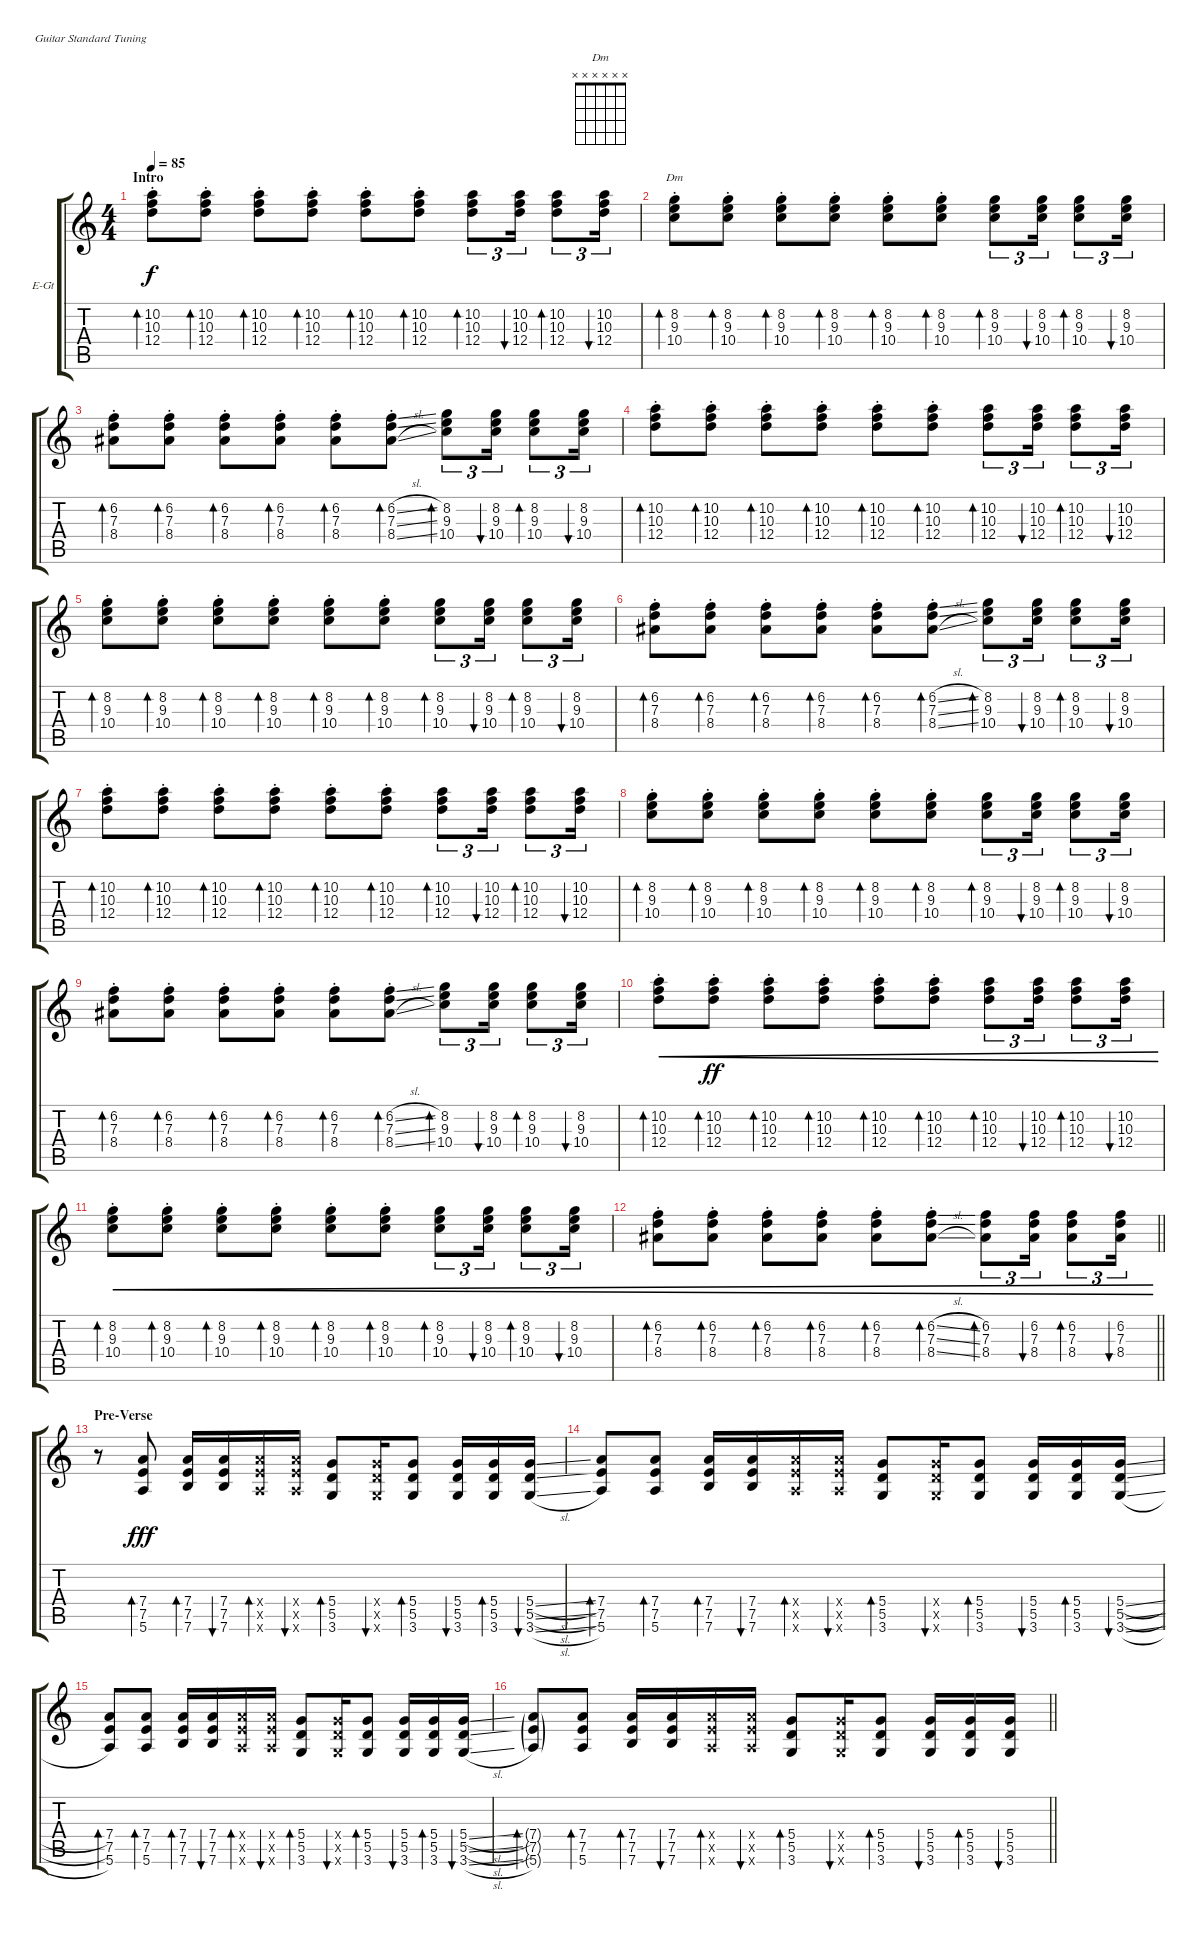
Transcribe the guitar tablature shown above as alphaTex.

\bracketExtendMode groupsimilarinstruments
\firstSystemTrackNameOrientation horizontal
\otherSystemsTrackNameOrientation horizontal
\track ("Robert Smith 1" "E-Gt") {mute instrument electricguitarclean}
\staff {score tabs}
\tuning (E4 B3 G3 D3 A2 E2)
\chord ("Dm" x x x x x x)
\ts (4 4)
\beaming (8 2 2 2 2)
\section ("" "Intro")
\tempo 85
\clef g2
\ks c
(10.2{st} 10.3{st} 12.4{st}).8{bd 30 dy f instrument electricguitarclean} (10.2{st} 10.3{st} 12.4{st}).8{bd 30} (10.2{st} 10.3{st} 12.4{st}).8{bd 30} (10.2{st} 10.3{st} 12.4{st}).8{bd 30} (10.2{st} 10.3{st} 12.4{st}).8{bd 30} (10.2{st} 10.3{st} 12.4{st}).8{bd 30} (10.2 10.3 12.4).8{tu (3 2) bd 30} (10.2 10.3 12.4).16{tu (3 2) bu 30} (10.2 10.3 12.4).8{tu (3 2) bd 30} (10.2 10.3 12.4).16{tu (3 2) bu 30} |
(8.2{st} 9.3{st} 10.4{st}).8{bd 30 ch "Dm"} (8.2{st} 9.3{st} 10.4{st}).8{bd 30} (8.2{st} 9.3{st} 10.4{st}).8{bd 30} (8.2{st} 9.3{st} 10.4{st}).8{bd 30} (8.2{st} 9.3{st} 10.4{st}).8{bd 30} (8.2{st} 9.3{st} 10.4{st}).8{bd 30} (8.2 9.3 10.4).8{tu (3 2) bd 30} (8.2 9.3 10.4).16{tu (3 2) bu 30} (8.2 9.3 10.4).8{tu (3 2) bd 30} (8.2 9.3 10.4).16{tu (3 2) bu 30} |
(6.2{st} 7.3{st} 8.4{st}).8{bd 30} (6.2{st} 7.3{st} 8.4{st}).8{bd 30} (6.2{st} 7.3{st} 8.4{st}).8{bd 30} (6.2{st} 7.3{st} 8.4{st}).8{bd 30} (6.2{st} 7.3{st} 8.4{st}).8{bd 30} (6.2{sl st} 7.3{sl st} 8.4{sl st}).8{bd 30} (8.2 9.3 10.4).8{tu (3 2) bd 30} (8.2 9.3 10.4).16{tu (3 2) bu 30} (8.2 9.3 10.4).8{tu (3 2) bd 30} (8.2 9.3 10.4).16{tu (3 2) bu 30} |
(10.2{st} 10.3{st} 12.4{st}).8{bd 30} (10.2{st} 10.3{st} 12.4{st}).8{bd 30} (10.2{st} 10.3{st} 12.4{st}).8{bd 30} (10.2{st} 10.3{st} 12.4{st}).8{bd 30} (10.2{st} 10.3{st} 12.4{st}).8{bd 30} (10.2{st} 10.3{st} 12.4{st}).8{bd 30} (10.2 10.3 12.4).8{tu (3 2) bd 30} (10.2 10.3 12.4).16{tu (3 2) bu 30} (10.2 10.3 12.4).8{tu (3 2) bd 30} (10.2 10.3 12.4).16{tu (3 2) bu 30} |
(8.2{st} 9.3{st} 10.4{st}).8{bd 30} (8.2{st} 9.3{st} 10.4{st}).8{bd 30} (8.2{st} 9.3{st} 10.4{st}).8{bd 30} (8.2{st} 9.3{st} 10.4{st}).8{bd 30} (8.2{st} 9.3{st} 10.4{st}).8{bd 30} (8.2{st} 9.3{st} 10.4{st}).8{bd 30} (8.2 9.3 10.4).8{tu (3 2) bd 30} (8.2 9.3 10.4).16{tu (3 2) bu 30} (8.2 9.3 10.4).8{tu (3 2) bd 30} (8.2 9.3 10.4).16{tu (3 2) bu 30} |
(6.2{st} 7.3{st} 8.4{st}).8{bd 30} (6.2{st} 7.3{st} 8.4{st}).8{bd 30} (6.2{st} 7.3{st} 8.4{st}).8{bd 30} (6.2{st} 7.3{st} 8.4{st}).8{bd 30} (6.2{st} 7.3{st} 8.4{st}).8{bd 30} (6.2{sl st} 7.3{sl st} 8.4{sl st}).8{bd 30} (8.2 9.3 10.4).8{tu (3 2) bd 30} (8.2 9.3 10.4).16{tu (3 2) bu 30} (8.2 9.3 10.4).8{tu (3 2) bd 30} (8.2 9.3 10.4).16{tu (3 2) bu 30} |
(10.2{st} 10.3{st} 12.4{st}).8{bd 30} (10.2{st} 10.3{st} 12.4{st}).8{bd 30} (10.2{st} 10.3{st} 12.4{st}).8{bd 30} (10.2{st} 10.3{st} 12.4{st}).8{bd 30} (10.2{st} 10.3{st} 12.4{st}).8{bd 30} (10.2{st} 10.3{st} 12.4{st}).8{bd 30} (10.2 10.3 12.4).8{tu (3 2) bd 30} (10.2 10.3 12.4).16{tu (3 2) bu 30} (10.2 10.3 12.4).8{tu (3 2) bd 30} (10.2 10.3 12.4).16{tu (3 2) bu 30} |
(8.2{st} 9.3{st} 10.4{st}).8{bd 30} (8.2{st} 9.3{st} 10.4{st}).8{bd 30} (8.2{st} 9.3{st} 10.4{st}).8{bd 30} (8.2{st} 9.3{st} 10.4{st}).8{bd 30} (8.2{st} 9.3{st} 10.4{st}).8{bd 30} (8.2{st} 9.3{st} 10.4{st}).8{bd 30} (8.2 9.3 10.4).8{tu (3 2) bd 30} (8.2 9.3 10.4).16{tu (3 2) bu 30} (8.2 9.3 10.4).8{tu (3 2) bd 30} (8.2 9.3 10.4).16{tu (3 2) bu 30} |
(6.2{st} 7.3{st} 8.4{st}).8{bd 30} (6.2{st} 7.3{st} 8.4{st}).8{bd 30} (6.2{st} 7.3{st} 8.4{st}).8{bd 30} (6.2{st} 7.3{st} 8.4{st}).8{bd 30} (6.2{st} 7.3{st} 8.4{st}).8{bd 30} (6.2{sl st} 7.3{sl st} 8.4{sl st}).8{bd 30} (8.2 9.3 10.4).8{tu (3 2) bd 30} (8.2 9.3 10.4).16{tu (3 2) bu 30} (8.2 9.3 10.4).8{tu (3 2) bd 30} (8.2 9.3 10.4).16{tu (3 2) bu 30} |
(10.2{st} 10.3{st} 12.4{st}).8{bd 30 cre} (10.2{st} 10.3{st} 12.4{st}).8{bd 30 cre dy ff} (10.2{st} 10.3{st} 12.4{st}).8{bd 30 cre} (10.2{st} 10.3{st} 12.4{st}).8{bd 30 cre} (10.2{st} 10.3{st} 12.4{st}).8{bd 30 cre} (10.2{st} 10.3{st} 12.4{st}).8{bd 30 cre} (10.2 10.3 12.4).8{tu (3 2) bd 30 cre} (10.2 10.3 12.4).16{tu (3 2) bu 30 cre} (10.2 10.3 12.4).8{tu (3 2) bd 30 cre} (10.2 10.3 12.4).16{tu (3 2) bu 30 cre} |
(8.2{st} 9.3{st} 10.4{st}).8{bd 30 cre} (8.2{st} 9.3{st} 10.4{st}).8{bd 30 cre} (8.2{st} 9.3{st} 10.4{st}).8{bd 30 cre} (8.2{st} 9.3{st} 10.4{st}).8{bd 30 cre} (8.2{st} 9.3{st} 10.4{st}).8{bd 30 cre} (8.2{st} 9.3{st} 10.4{st}).8{bd 30 cre} (8.2 9.3 10.4).8{tu (3 2) bd 30 cre} (8.2 9.3 10.4).16{tu (3 2) bu 30 cre} (8.2 9.3 10.4).8{tu (3 2) bd 30 cre} (8.2 9.3 10.4).16{tu (3 2) bu 30 cre} |
\barLineRight lightlight
(6.2{st} 7.3{st} 8.4{st}).8{bd 30 cre} (6.2{st} 7.3{st} 8.4{st}).8{bd 30 cre} (6.2{st} 7.3{st} 8.4{st}).8{bd 30 cre} (6.2{st} 7.3{st} 8.4{st}).8{bd 30 cre} (6.2{st} 7.3{st} 8.4{st}).8{bd 30 cre} (6.2{sl st} 7.3{sl st} 8.4{sl st}).8{bd 30 cre} (6.2 7.3 8.4).8{tu (3 2) bd 30 cre} (6.2 7.3 8.4).16{tu (3 2) bu 30 cre} (6.2 7.3 8.4).8{tu (3 2) bd 30 cre} (6.2 7.3 8.4).16{tu (3 2) bu 30 cre} |
\section ("" "Pre-Verse")
r.8 (7.4 7.5 5.6).8{bd 30 dy fff} (7.4 7.5 7.6).16{bd 30} (7.4 7.5 7.6).16{bu 30} (7.4{x} 7.5{x} 5.6{x}).16{bd 30} (7.4{x} 7.5{x} 5.6{x}).16{bu 30} (5.4 5.5 3.6).8{bd 30} (5.4{x} 5.5{x} 3.6{x}).16{bu 30} (5.4 5.5 3.6).8{bd 30} (5.4 5.5 3.6).16{bu 30} (5.4 5.5 3.6).16{bd 30} (5.4{sl} 5.5{sl} 3.6{sl}).16{bu 30} |
(7.4 7.5 5.6).8{bd 30} (7.4 7.5 5.6).8{bd 30} (7.4 7.5 7.6).16{bd 30} (7.4 7.5 7.6).16{bu 30} (7.4{x} 7.5{x} 5.6{x}).16{bd 30} (7.4{x} 7.5{x} 5.6{x}).16{bu 30} (5.4 5.5 3.6).8{bd 30} (5.4{x} 5.5{x} 3.6{x}).16{bu 30} (5.4 5.5 3.6).8{bd 30} (5.4 5.5 3.6).16{bu 30} (5.4 5.5 3.6).16{bd 30} (5.4{sl} 5.5{sl} 3.6{sl}).16{bu 30} |
(7.4 7.5 5.6).8{bd 30} (7.4 7.5 5.6).8{bd 30} (7.4 7.5 7.6).16{bd 30} (7.4 7.5 7.6).16{bu 30} (7.4{x} 7.5{x} 5.6{x}).16{bd 30} (7.4{x} 7.5{x} 5.6{x}).16{bu 30} (5.4 5.5 3.6).8{bd 30} (5.4{x} 5.5{x} 3.6{x}).16{bu 30} (5.4 5.5 3.6).8{bd 30} (5.4 5.5 3.6).16{bu 30} (5.4 5.5 3.6).16{bd 30} (5.4{sl} 5.5{sl} 3.6{sl}).16{bu 30} |
\barLineRight lightlight
(7.4{g} 7.5{g} 5.6{g}).8{bd 30} (7.4 7.5 5.6).8{bd 30} (7.4 7.5 7.6).16{bd 30} (7.4 7.5 7.6).16{bu 30} (7.4{x} 7.5{x} 5.6{x}).16{bd 30} (7.4{x} 7.5{x} 5.6{x}).16{bu 30} (5.4 5.5 3.6).8{bd 30} (5.4{x} 5.5{x} 3.6{x}).16{bu 30} (5.4 5.5 3.6).8{bd 30} (5.4 5.5 3.6).16{bu 30} (5.4 5.5 3.6).16{bd 30} (5.4 5.5 3.6).16{bu 30}
